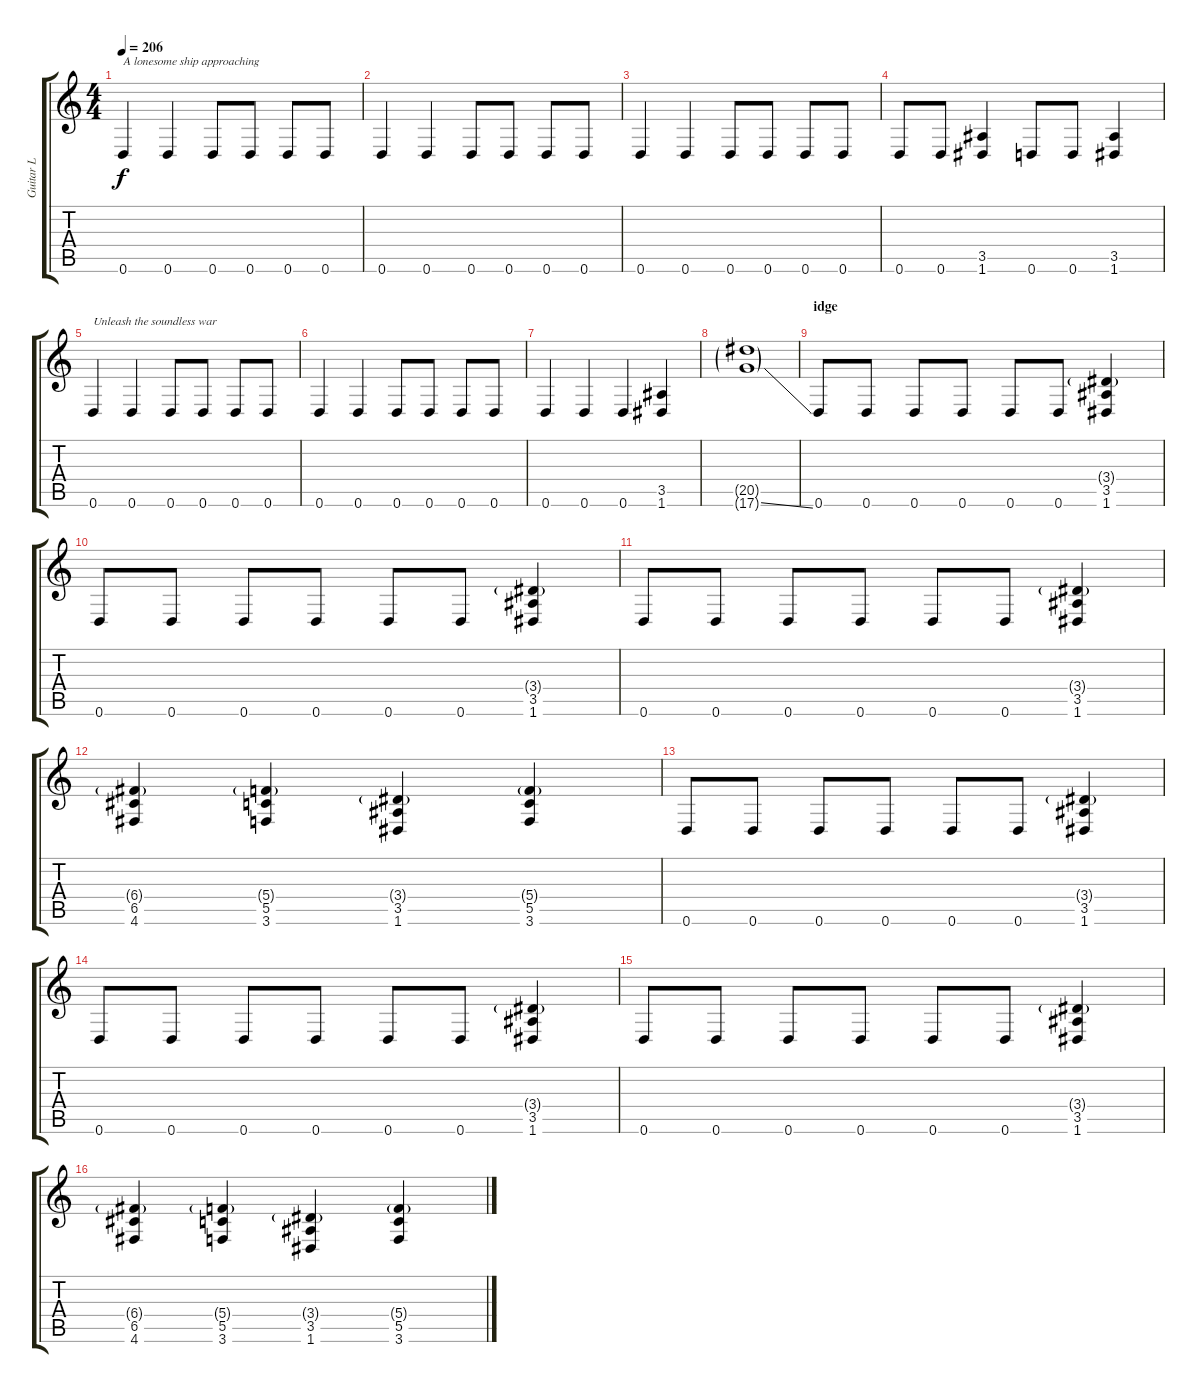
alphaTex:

\track ("Guitar L" "Guitar L") {instrument distortionguitar}
\staff {score tabs}
\tuning (D4 A3 F3 C3 G2 D2) {hide}
\ts (4 4)
\tempo 206
\clef g2
\ks c
0.6.4{txt "A lonesome ship approaching" dy f} 0.6.4 0.6.8 0.6.8 0.6.8 0.6.8 |
0.6.4 0.6.4 0.6.8 0.6.8 0.6.8 0.6.8 |
0.6.4 0.6.4 0.6.8 0.6.8 0.6.8 0.6.8 |
0.6.8 0.6.8 (3.5 1.6).4 0.6.8 0.6.8 (3.5 1.6).4 |
0.6.4{txt "Unleash the soundless war"} 0.6.4 0.6.8 0.6.8 0.6.8 0.6.8 |
0.6.4 0.6.4 0.6.8 0.6.8 0.6.8 0.6.8 |
0.6.4 0.6.4 0.6.4 (3.5 1.6).4 |
(20.5{g} 17.6{ss g}).1 |
\section ("" "idge")
0.6.8 0.6.8 0.6.8 0.6.8 0.6.8 0.6.8 (3.4{g} 3.5 1.6).4 |
0.6.8 0.6.8 0.6.8 0.6.8 0.6.8 0.6.8 (3.4{g} 3.5 1.6).4 |
0.6.8 0.6.8 0.6.8 0.6.8 0.6.8 0.6.8 (3.4{g} 3.5 1.6).4 |
(6.4{g} 6.5 4.6).4 (5.4{g} 5.5 3.6).4 (3.4{g} 3.5 1.6).4 (5.4{g} 5.5 3.6).4 |
0.6.8 0.6.8 0.6.8 0.6.8 0.6.8 0.6.8 (3.4{g} 3.5 1.6).4 |
0.6.8 0.6.8 0.6.8 0.6.8 0.6.8 0.6.8 (3.4{g} 3.5 1.6).4 |
0.6.8 0.6.8 0.6.8 0.6.8 0.6.8 0.6.8 (3.4{g} 3.5 1.6).4 |
(6.4{g} 6.5 4.6).4 (5.4{g} 5.5 3.6).4 (3.4{g} 3.5 1.6).4 (5.4{g} 5.5 3.6).4
